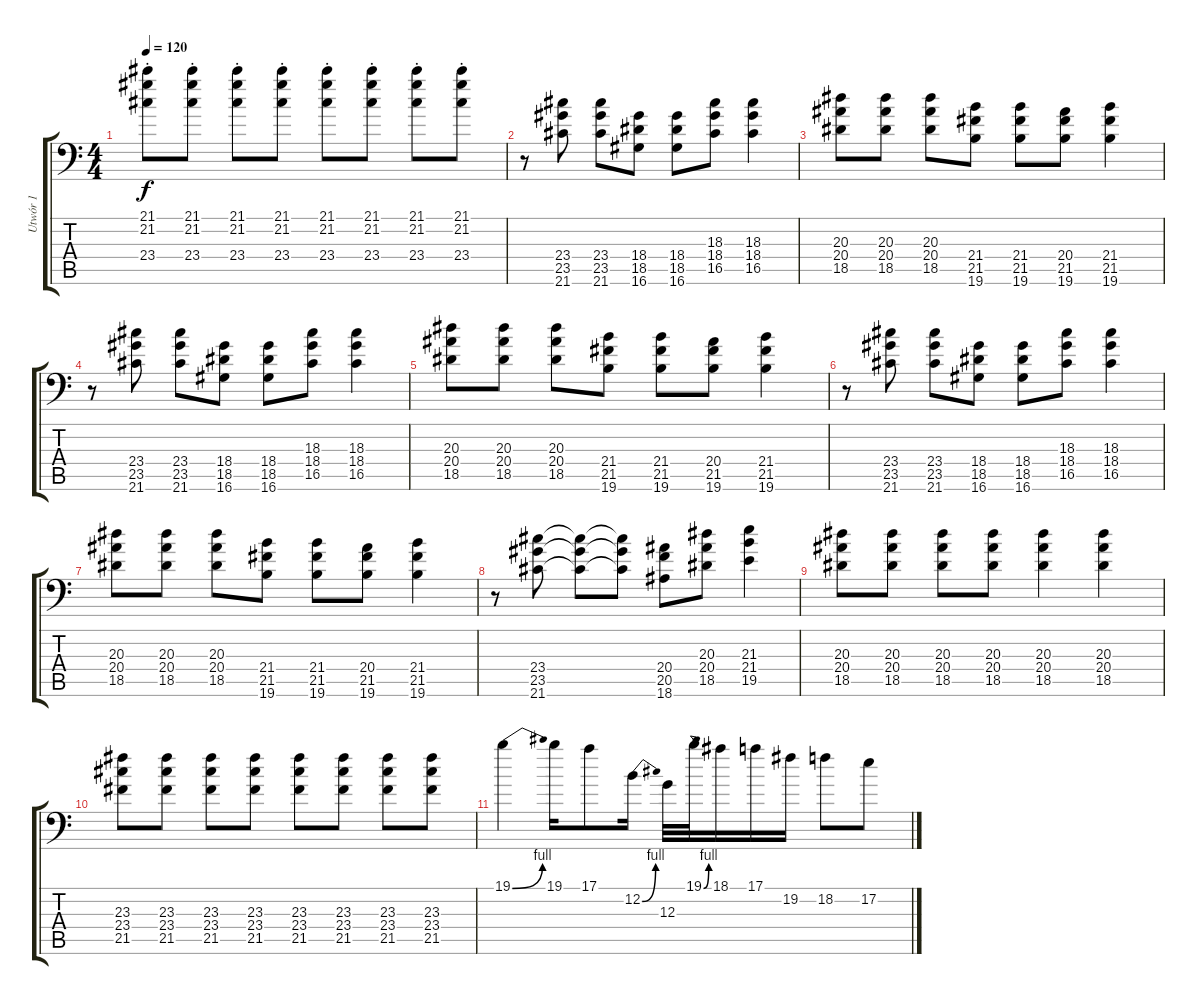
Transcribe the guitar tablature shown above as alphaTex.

\track ("Utwór 1" "Utwór 1") {instrument distortionguitar}
\staff {score tabs}
\tuning (E3 B2 G2 D2 A1 E1) {hide}
\ts (4 4)
\tempo 120
\clef f4
\ks c
(21.1{st} 21.2{st} 23.4{st}).8{dy f} (21.1{st} 21.2{st} 23.4{st}).8 (21.1{st} 21.2{st} 23.4{st}).8 (21.1{st} 21.2{st} 23.4{st}).8 (21.1{st} 21.2{st} 23.4{st}).8 (21.1{st} 21.2{st} 23.4{st}).8 (21.1{st} 21.2{st} 23.4{st}).8 (21.1{st} 21.2{st} 23.4{st}).8 |
r.8 (23.4 23.5 21.6).8 (23.4 23.5 21.6).8 (18.4 18.5 16.6).8 (18.4 18.5 16.6).8 (18.3 18.4 16.5).8 (18.3 18.4 16.5).4 |
(20.3 20.4 18.5).8 (20.3 20.4 18.5).8 (20.3 20.4 18.5).8 (21.4 21.5 19.6).8 (21.4 21.5 19.6).8 (20.4 21.5 19.6).8 (21.4 21.5 19.6).4 |
r.8 (23.4 23.5 21.6).8 (23.4 23.5 21.6).8 (18.4 18.5 16.6).8 (18.4 18.5 16.6).8 (18.3 18.4 16.5).8 (18.3 18.4 16.5).4 |
(20.3 20.4 18.5).8 (20.3 20.4 18.5).8 (20.3 20.4 18.5).8 (21.4 21.5 19.6).8 (21.4 21.5 19.6).8 (20.4 21.5 19.6).8 (21.4 21.5 19.6).4 |
r.8 (23.4 23.5 21.6).8 (23.4 23.5 21.6).8 (18.4 18.5 16.6).8 (18.4 18.5 16.6).8 (18.3 18.4 16.5).8 (18.3 18.4 16.5).4 |
(20.3 20.4 18.5).8 (20.3 20.4 18.5).8 (20.3 20.4 18.5).8 (21.4 21.5 19.6).8 (21.4 21.5 19.6).8 (20.4 21.5 19.6).8 (21.4 21.5 19.6).4 |
r.8 (23.4 23.5 21.6).8 (23.4{t} 23.5{t} 21.6{t}).8 (23.4{t} 23.5{t} 21.6{t}).8 (20.4 20.5 18.6).8 (20.3 20.4 18.5).8 (21.3 21.4 19.5).4 |
(20.3 20.4 18.5).8 (20.3 20.4 18.5).8 (20.3 20.4 18.5).8 (20.3 20.4 18.5).8 (20.3 20.4 18.5).4 (20.3 20.4 18.5).4 |
(23.3 23.4 21.5).8 (23.3 23.4 21.5).8 (23.3 23.4 21.5).8 (23.3 23.4 21.5).8 (23.3 23.4 21.5).8 (23.3 23.4 21.5).8 (23.3 23.4 21.5).8 (23.3 23.4 21.5).8 |
19.1{be (bend 0 0 60 4)}.4 19.1.16 17.1.8 12.2{be (bend 0 0 60 4)}.16 12.3.32 19.1{be (bend 0 0 60 4)}.32 18.1.16 17.1.16 19.2.16 18.2.8 17.2.8
